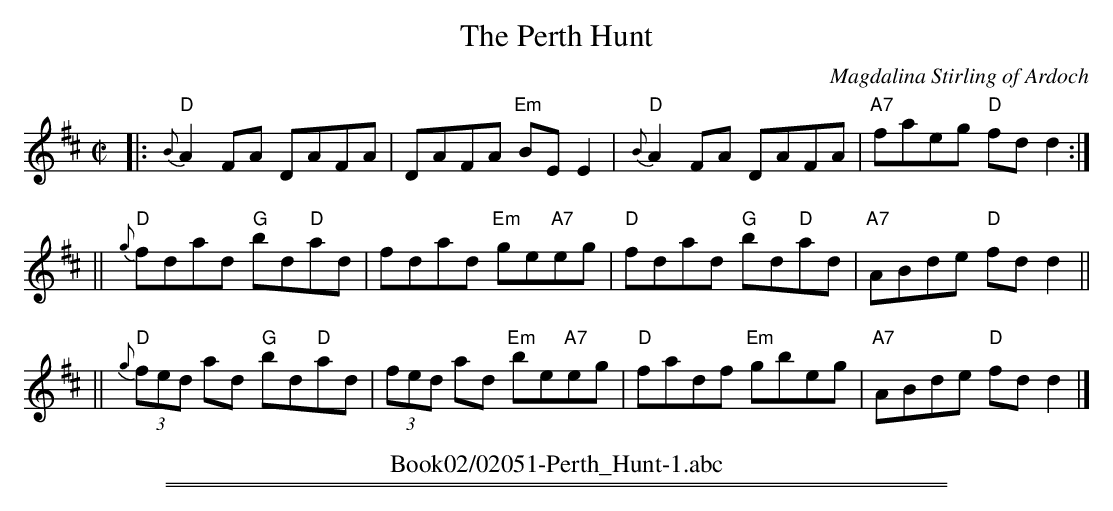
X:1
T: The Perth Hunt
C:Magdalina Stirling of Ardoch
M:C|
L:1/8
K:D
|: "D"{B}A2FA DAFA | DAFA "Em"BEE2 | "D"{B}A2FA DAFA | "A7"faeg "D"fdd2 :|
|| "D"{g}fdad "G"bd"D"ad | fdad "Em"ge"A7"eg | "D"fdad "G"bd"D"ad | "A7"ABde "D"fdd2 ||
|| "D"(3{g}fed ad "G"bd"D"ad | (3fed ad "Em"be"A7"eg | "D"fadf "Em"gbeg | "A7"ABde "D"fdd2 |]
